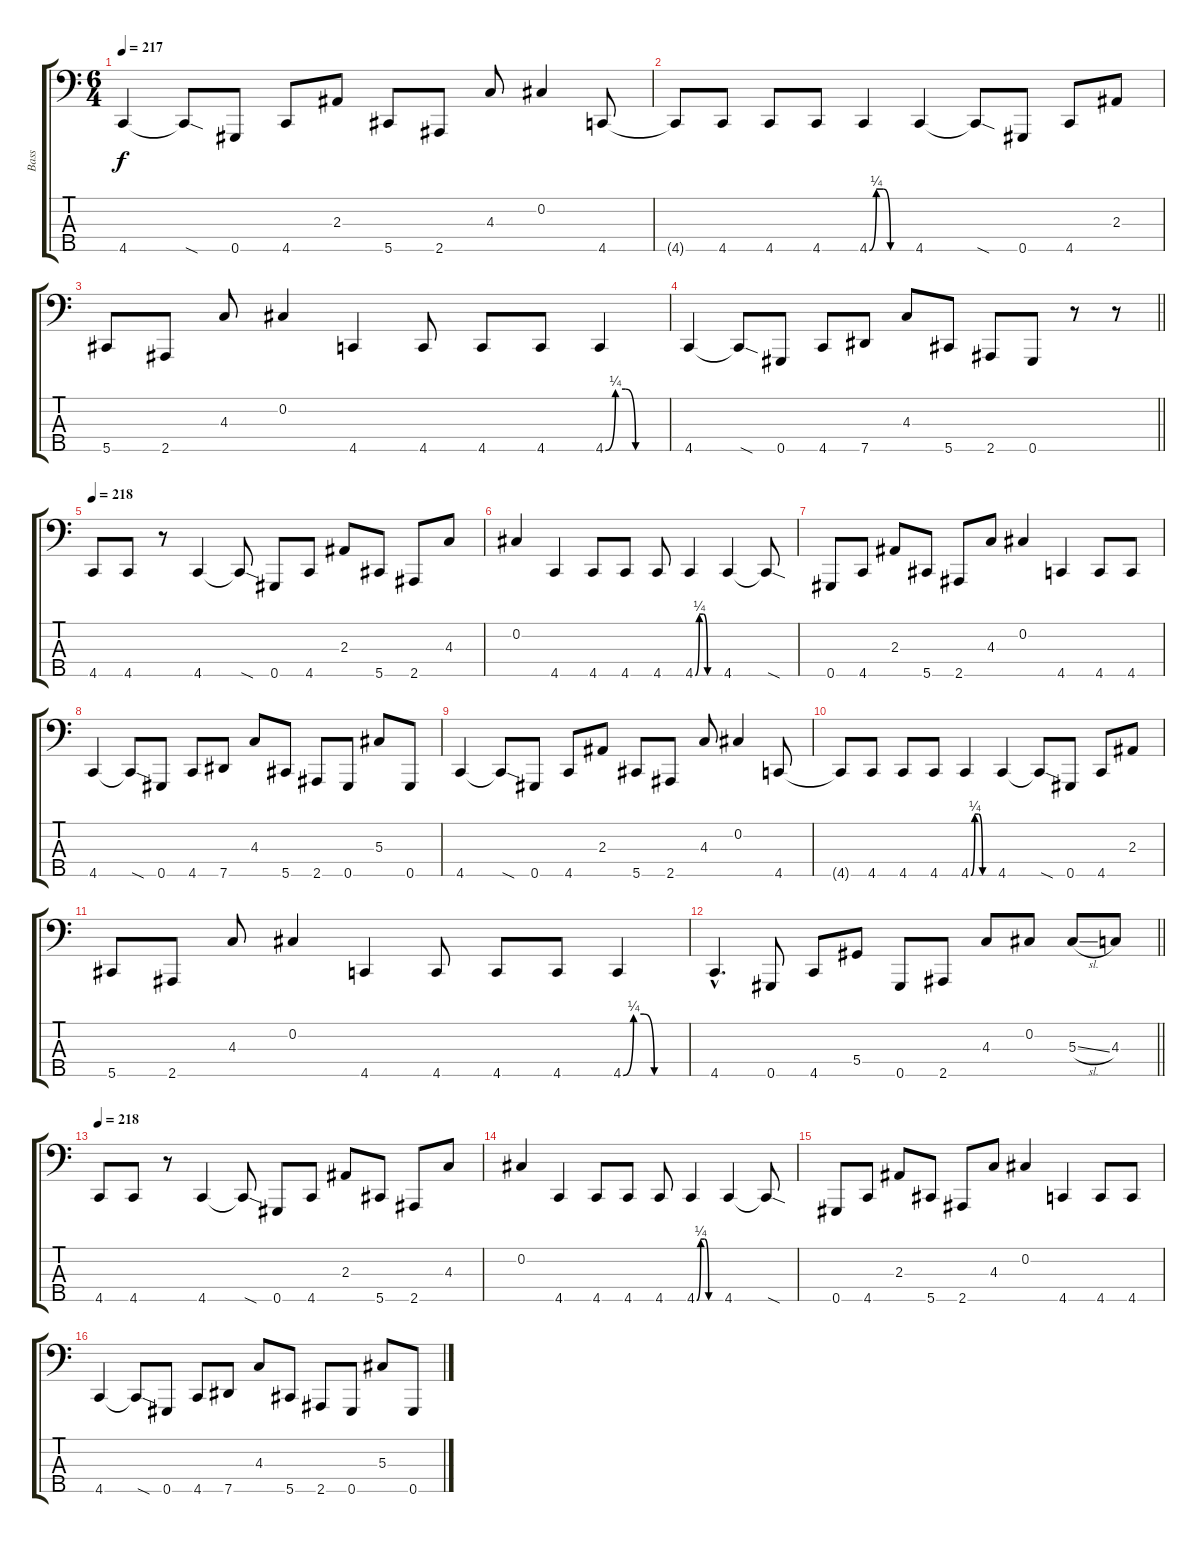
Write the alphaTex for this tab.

\track ("Bass" "Bass") {instrument electricbasspick}
\staff {score tabs}
\tuning (Eb2 Db2 Ab1 Eb1 Ab0) {hide}
\ts (6 4)
\tempo 217
\clef f4
\ks c
4.5.4{dy f} 4.5{sod t}.8 0.5.8 4.5.8 2.3.8 5.5.8 2.5.8 4.3.8 0.2.4 4.5.8 |
4.5{t}.8 4.5.8 4.5.8 4.5.8 4.5{be (custom 0 0 10 1 20 1 30 0 60 0)}.4 4.5.4 4.5{sod t}.8 0.5.8 4.5.8 2.3.8 |
5.5.8 2.5.8 4.3.8 0.2.4 4.5.4 4.5.8 4.5.8 4.5.8 4.5{be (custom 0 0 10 1 20 1 30 0 60 0)}.4 |
\barLineRight lightlight
4.5.4 4.5{sod t}.8 0.5.8 4.5.8 7.5.8 4.3.8 5.5.8 2.5.8 0.5.8 r.8 r.8 |
\section ("" "")
\tempo 218
4.5.8 4.5.8 r.8 4.5.4 4.5{sod t}.8 0.5.8 4.5.8 2.3.8 5.5.8 2.5.8 4.3.8 |
0.2.4 4.5.4 4.5.8 4.5.8 4.5.8 4.5{be (custom 0 0 10 1 20 1 30 0 60 0)}.4 4.5.4 4.5{sod t}.8 |
0.5.8 4.5.8 2.3.8 5.5.8 2.5.8 4.3.8 0.2.4 4.5.4 4.5.8 4.5.8 |
4.5.4 4.5{sod t}.8 0.5.8 4.5.8 7.5.8 4.3.8 5.5.8 2.5.8 0.5.8 5.3.8 0.5.8 |
4.5.4 4.5{sod t}.8 0.5.8 4.5.8 2.3.8 5.5.8 2.5.8 4.3.8 0.2.4 4.5.8 |
4.5{t}.8 4.5.8 4.5.8 4.5.8 4.5{be (custom 0 0 10 1 20 1 30 0 60 0)}.4 4.5.4 4.5{sod t}.8 0.5.8 4.5.8 2.3.8 |
5.5.8 2.5.8 4.3.8 0.2.4 4.5.4 4.5.8 4.5.8 4.5.8 4.5{be (custom 0 0 10 1 20 1 30 0 60 0)}.4 |
\barLineRight lightlight
4.5{hac}.4{d} 0.5.8 4.5.8 5.4.8 0.5.8 2.5.8 4.3.8 0.2.8 5.3{sl}.8 4.3.8 |
\section ("" "")
\tempo 218
4.5.8 4.5.8 r.8 4.5.4 4.5{sod t}.8 0.5.8 4.5.8 2.3.8 5.5.8 2.5.8 4.3.8 |
0.2.4 4.5.4 4.5.8 4.5.8 4.5.8 4.5{be (custom 0 0 10 1 20 1 30 0 60 0)}.4 4.5.4 4.5{sod t}.8 |
0.5.8 4.5.8 2.3.8 5.5.8 2.5.8 4.3.8 0.2.4 4.5.4 4.5.8 4.5.8 |
4.5.4 4.5{sod t}.8 0.5.8 4.5.8 7.5.8 4.3.8 5.5.8 2.5.8 0.5.8 5.3.8 0.5.8
